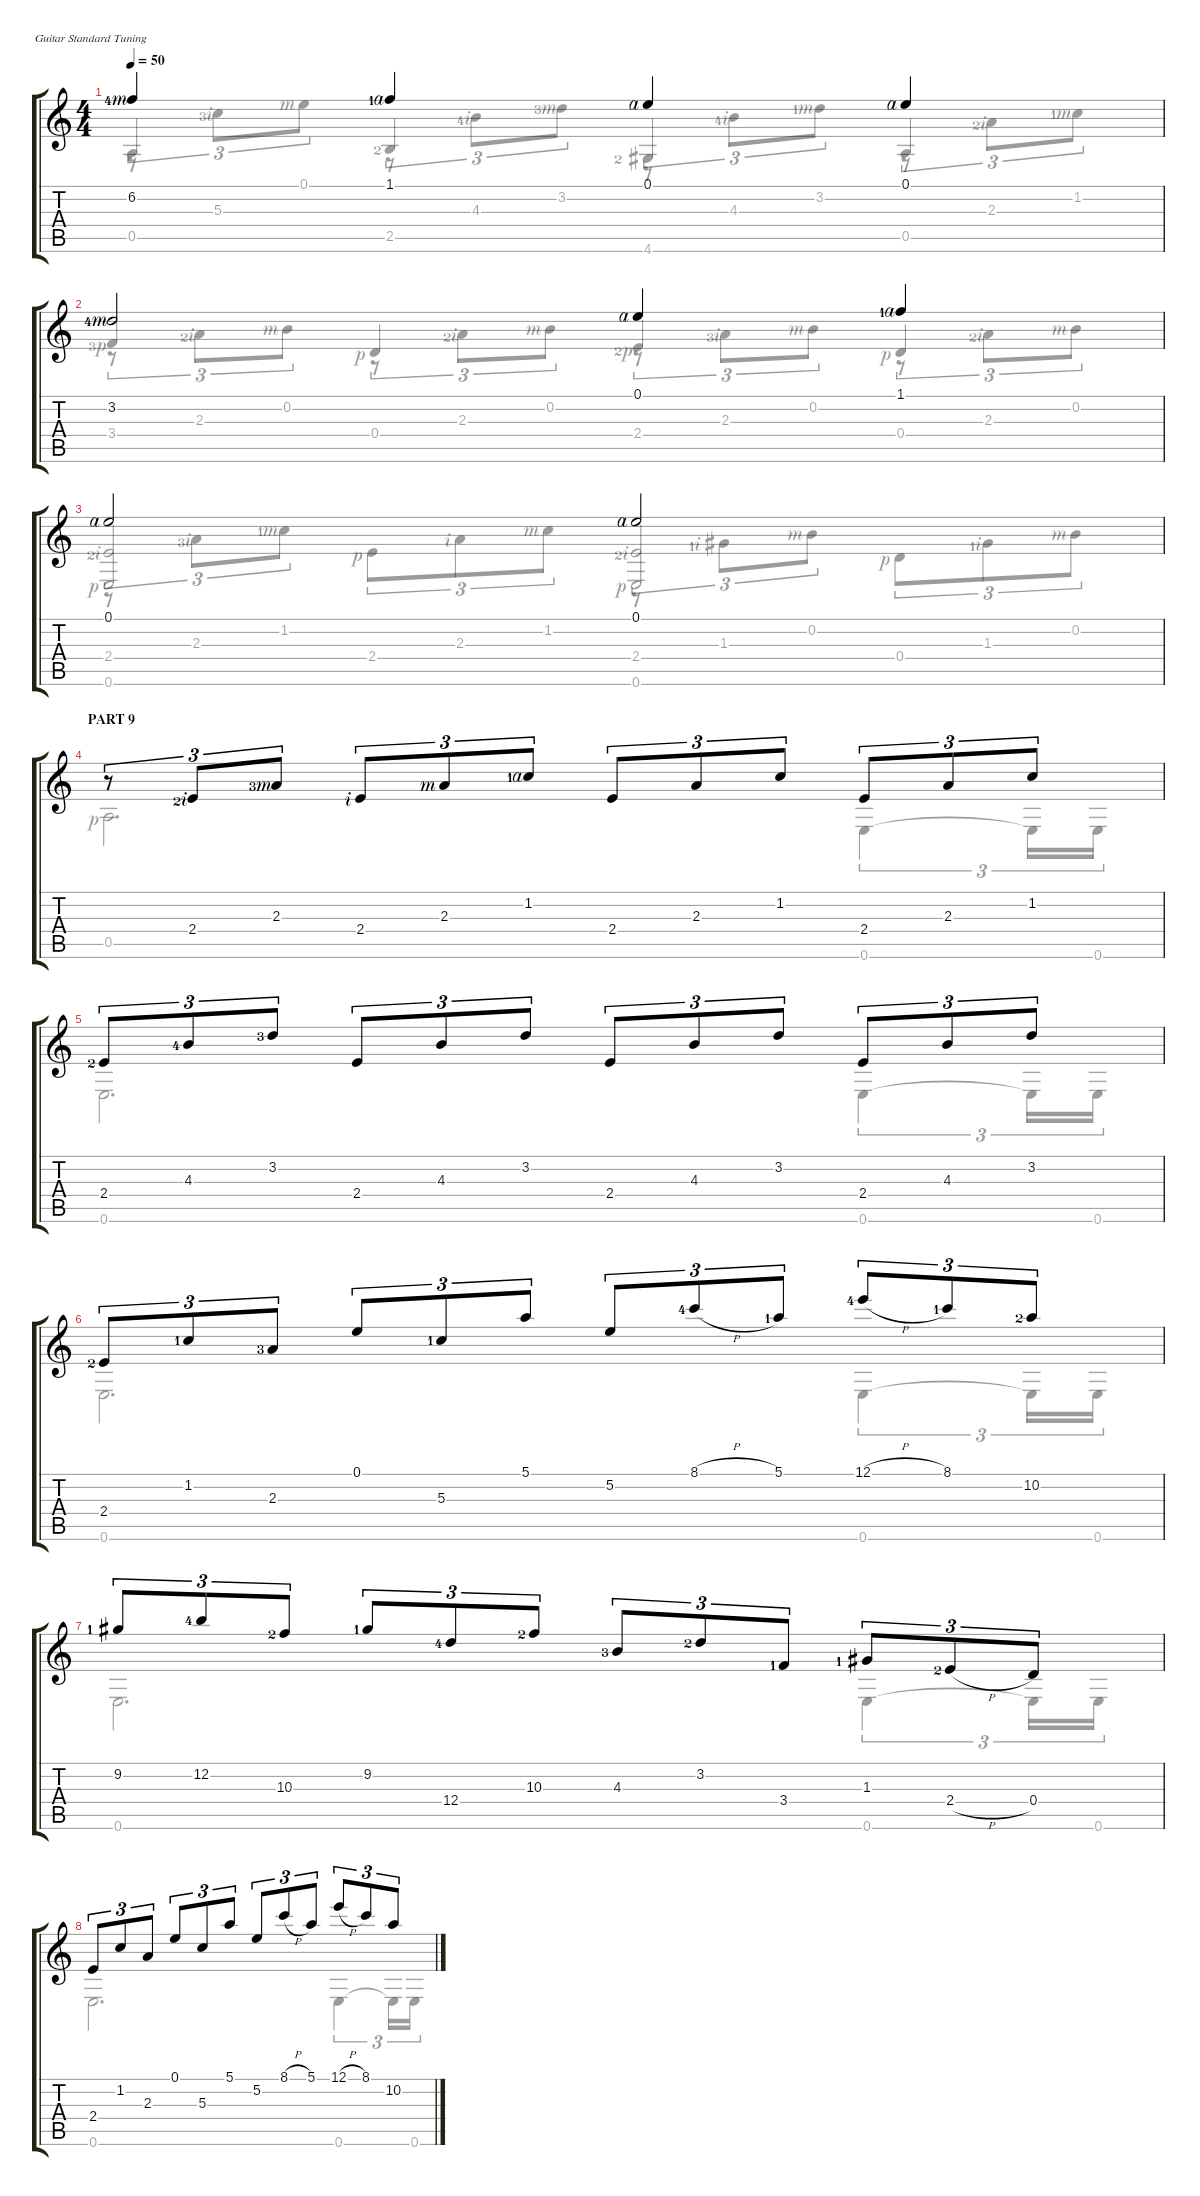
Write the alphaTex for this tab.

\defaultSystemsLayout 4
\hideDynamics
\bracketExtendMode groupsimilarinstruments
\singleTrackTrackNamePolicy hidden
\multiTrackTrackNamePolicy hidden
\firstSystemTrackNameOrientation horizontal
\otherSystemsTrackNameOrientation horizontal
\chordDiagramsInScore
\track ("Nylon Guitar" "N-Gt") {instrument acousticguitarnylon}
\staff {score tabs}
\tuning (E4 B3 G3 D3 A2 E2)
\voice
\ts (4 4)
\tempo 50
\clef g2
\ks c
6.2{lf 5 rf 3}.4{dy mf} 1.1{lf 2 rf 4}.4 0.1{rf 4}.4 0.1{rf 4}.4 |
3.2{lf 5 rf 3}.2 0.1{rf 4}.4 1.1{lf 2 rf 4}.4 |
0.1{rf 4}.2 0.1{rf 4}.2 |
\section ("" "PART 9")
r.8{tu (3 2)} 2.4{lf 3 rf 2}.8{tu (3 2)} 2.3{lf 4 rf 3}.8{tu (3 2)} 2.4{rf 2}.8{tu (3 2)} 2.3{rf 3}.8{tu (3 2)} 1.2{lf 2 rf 4}.8{tu (3 2)} 2.4.8{tu (3 2)} 2.3.8{tu (3 2)} 1.2.8{tu (3 2)} 2.4.8{tu (3 2)} 2.3.8{tu (3 2)} 1.2.8{tu (3 2)} |
2.4{lf 3}.8{tu (3 2)} 4.3{lf 5}.8{tu (3 2)} 3.2{lf 4}.8{tu (3 2)} 2.4.8{tu (3 2)} 4.3.8{tu (3 2)} 3.2.8{tu (3 2)} 2.4.8{tu (3 2)} 4.3.8{tu (3 2)} 3.2.8{tu (3 2)} 2.4.8{tu (3 2)} 4.3.8{tu (3 2)} 3.2.8{tu (3 2)} |
2.4{lf 3}.8{tu (3 2)} 1.2{lf 2}.8{tu (3 2)} 2.3{lf 4}.8{tu (3 2)} 0.1.8{tu (3 2)} 5.3{lf 2}.8{tu (3 2)} 5.1.8{tu (3 2)} 5.2.8{tu (3 2)} 8.1{h lf 5}.8{tu (3 2)} 5.1{lf 2}.8{tu (3 2)} 12.1{h lf 5}.8{tu (3 2)} 8.1{lf 2}.8{tu (3 2)} 10.2{lf 3}.8{tu (3 2)} |
9.2{lf 2}.8{tu (3 2)} 12.2{lf 5}.8{tu (3 2)} 10.3{lf 3}.8{tu (3 2)} 9.2{lf 2}.8{tu (3 2)} 12.4{lf 5}.8{tu (3 2)} 10.3{lf 3}.8{tu (3 2)} 4.3{lf 4}.8{tu (3 2)} 3.2{lf 3}.8{tu (3 2)} 3.4{lf 2}.8{tu (3 2)} 1.3{lf 2}.8{tu (3 2)} 2.4{h lf 3}.8{tu (3 2)} 0.4.8{tu (3 2)} |
2.4.8{tu (3 2)} 1.2.8{tu (3 2)} 2.3.8{tu (3 2)} 0.1.8{tu (3 2)} 5.3.8{tu (3 2)} 5.1.8{tu (3 2)} 5.2.8{tu (3 2)} 8.1{h}.8{tu (3 2)} 5.1.8{tu (3 2)} 12.1{h}.8{tu (3 2)} 8.1.8{tu (3 2)} 10.2.8{tu (3 2)}
\voice
\clef g2
\ottava regular
\simile none
\ks c
0.5.4{dy mf beam invert} 2.5{lf 3}.4{beam invert} 4.6{lf 3}.4{beam invert} 0.5.4{beam invert} |
3.4{lf 4 rf 1}.4{beam invert} 0.4{rf 1}.4{beam invert} 2.4{lf 3 rf 1}.4{beam invert} 0.4{rf 1}.4{beam invert} |
(0.6{rf 1} 2.4{lf 3 rf 2}).2{beam invert} (0.6{rf 1} 2.4{lf 3 rf 2}).2{beam invert} |
0.5{rf 1}.2{d} 0.6.4{tu (3 2)} 0.6{t}.16{tu (3 2)} 0.6.16{tu (3 2)} |
0.6.2{d} 0.6.4{tu (3 2)} 0.6{t}.16{tu (3 2)} 0.6.16{tu (3 2)} |
0.6.2{d} 0.6.4{tu (3 2)} 0.6{t}.16{tu (3 2)} 0.6.16{tu (3 2)} |
0.6.2{d} 0.6.4{tu (3 2)} 0.6{t}.16{tu (3 2)} 0.6.16{tu (3 2)} |
0.6.2{d} 0.6.4{tu (3 2)} 0.6{t}.16{tu (3 2)} 0.6.16{tu (3 2)}
\voice
\clef g2
\ottava regular
\simile none
\ks c
r.8{tu (3 2) dy mf} 5.3{lf 4 rf 2}.8{tu (3 2)} 0.1{rf 3}.8{tu (3 2)} r.8{tu (3 2)} 4.3{lf 5 rf 2}.8{tu (3 2)} 3.2{lf 4 rf 3}.8{tu (3 2)} r.8{tu (3 2)} 4.3{lf 5 rf 2}.8{tu (3 2)} 3.2{lf 2 rf 3}.8{tu (3 2)} r.8{tu (3 2)} 2.3{lf 3 rf 2}.8{tu (3 2)} 1.2{lf 2 rf 3}.8{tu (3 2)} |
r.8{tu (3 2)} 2.3{lf 3 rf 2}.8{tu (3 2)} 0.2{rf 3}.8{tu (3 2)} r.8{tu (3 2)} 2.3{lf 3 rf 2}.8{tu (3 2)} 0.2{rf 3}.8{tu (3 2)} r.8{tu (3 2)} 2.3{lf 4 rf 2}.8{tu (3 2)} 0.2{rf 3}.8{tu (3 2)} r.8{tu (3 2)} 2.3{lf 3 rf 2}.8{tu (3 2)} 0.2{rf 3}.8{tu (3 2)} |
r.8{tu (3 2)} 2.3{lf 4 rf 2}.8{tu (3 2)} 1.2{lf 2 rf 3}.8{tu (3 2)} 2.4{rf 1}.8{tu (3 2)} 2.3{rf 2}.8{tu (3 2)} 1.2{rf 3}.8{tu (3 2)} r.8{tu (3 2)} 1.3{lf 2 rf 2}.8{tu (3 2)} 0.2{rf 3}.8{tu (3 2)} 0.4{rf 1}.8{tu (3 2)} 1.3{lf 2 rf 2}.8{tu (3 2)} 0.2{rf 3}.8{tu (3 2)} |
|
|
|
|
